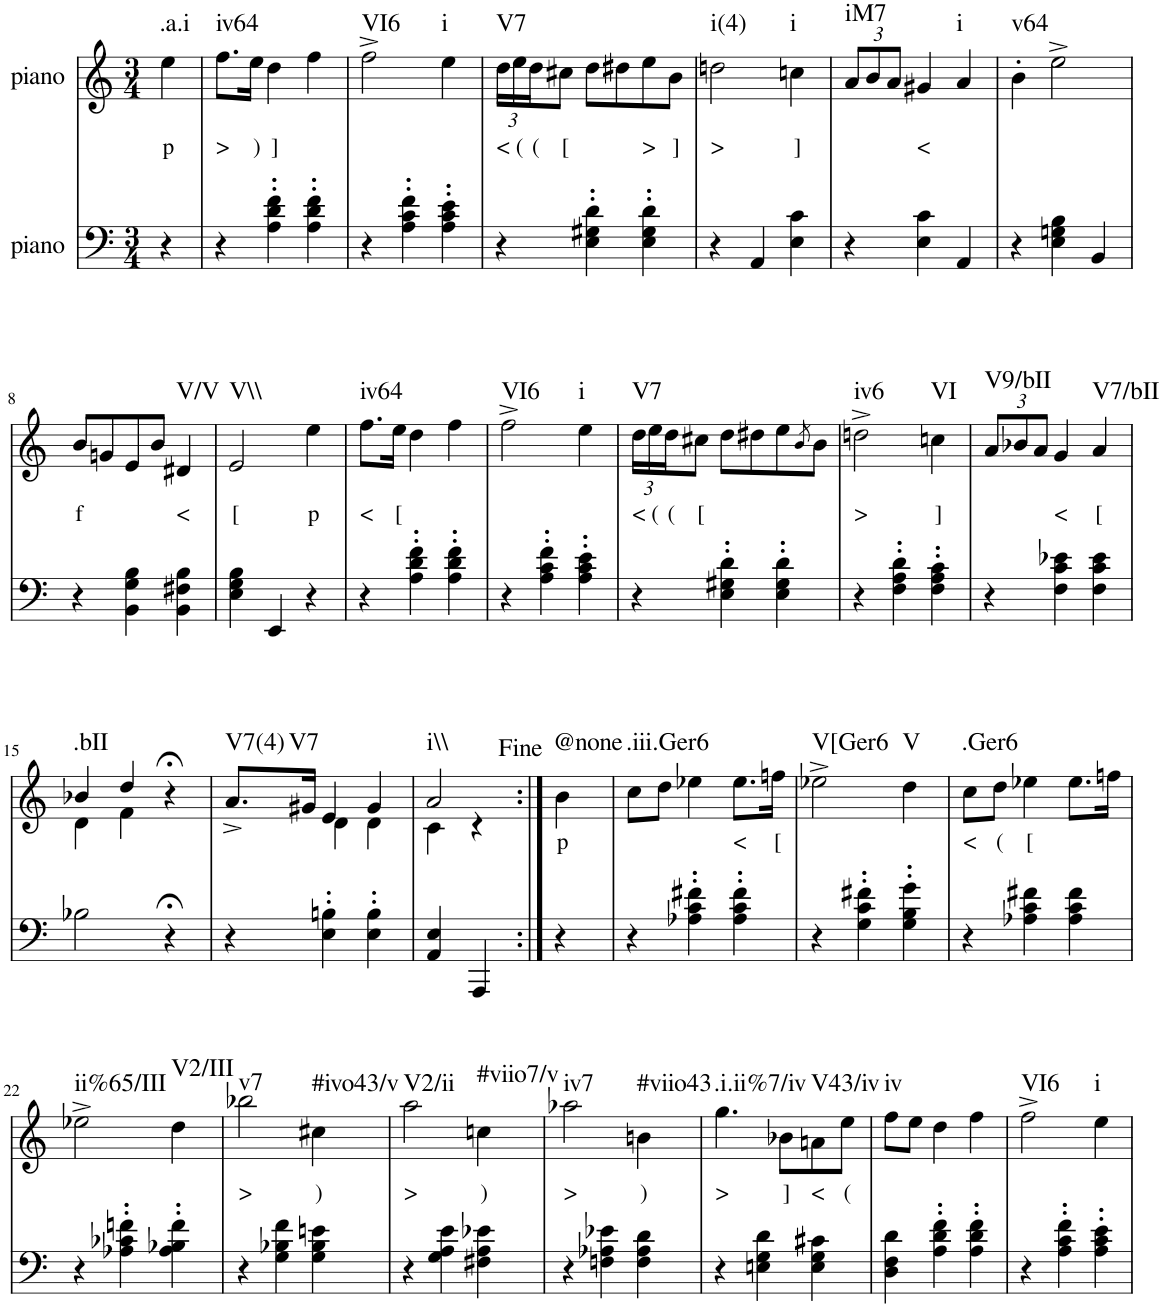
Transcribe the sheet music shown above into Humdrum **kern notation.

**kern	**kern	**text	**harte
*part2	*part1	*part1	*part1
*staff2	*staff1	*staff1	*
*I"piano	*I"piano	*	*
*I'Pno	*I'Pno	*	*
*clefF4	*clefG2	*	*
*k[]	*k[]	*	*
*M3/4	*M3/4	*	*
=1	=1	=1	=1
!	!	!LO:LY:b	!LO:H:kt=.a.i
4r	4ee\	p	N
=2	=2	=2	=2
!	!	!LO:LY:b	!LO:H:kt=iv64
4r	8.ff\L	>	N
!	!	!LO:LY:b	!
.	16ee\Jk	)	.
!	!	!LO:LY:b	!
4A\' 4d\' 4f\'	4dd\	]	.
4A\' 4d\' 4f\'	4ff\	.	.
=3	=3	=3	=3
!	!	!	!LO:H:kt=VI6
4r	2ff^\	.	N
4A\' 4c\' 4f\'	.	.	.
!	!	!	!LO:H:kt=i
4A\' 4c\' 4e\'	4ee\	.	N
=4	=4	=4	=4
*	*Xbrackettup	*	*
!	!	!LO:LY:b	!LO:H:kt=V7
4r	24dd\LL	<	N
!	!	!LO:LY:b	!
.	24ee\	(	.
!	!	!LO:LY:b	!
.	24dd\J	(	.
!	!	!LO:LY:b	!
.	8cc#X\J	[	.
4E\' 4G#X\' 4d\'	8dd\L	.	.
.	8dd#X\	.	.
!	!	!LO:LY:b	!
4E\' 4G#\' 4d\'	8ee\	>	.
!	!	!LO:LY:b	!
.	8b\J	]	.
=5	=5	=5	=5
!	!	!LO:LY:b	!LO:H:kt=i(4)
4r	2ddn\	>	N
4AA/	.	.	.
!	!	!LO:LY:b	!LO:H:kt=i
4E\ 4c\	4ccn\	]	N
=6	=6	=6	=6
!	!	!	!LO:H:kt=iM7
4r	12a/L	.	N
.	12b/	.	.
.	12a/J	.	.
!	!	!LO:LY:b	!
4E\ 4c\	4g#X/	<	.
!	!	!	!LO:H:kt=i
4AA/	4a/	.	N
=7	=7	=7	=7
!	!	!	!LO:H:kt=v64
4r	4b'\	.	N
4E\ 4Gn\ 4B\	2ee^\	.	.
4BB/	.	.	.
!!LO:LB:g=z
=8	=8	=8	=8
!	!	!LO:LY:b	!
4r	8b/L	f	.
.	8gn/	.	.
4BB\ 4G\ 4B\	8e/	.	.
.	8b/J	.	.
!	!	!LO:LY:b	!LO:H:kt=V/V
4BB\ 4F#X\ 4B\	4d#X/	<	N
=9	=9	=9	=9
!	!	!LO:LY:b	!LO:H:kt=V\\
4E\ 4G\ 4B\	2e/	[	N
4EE/	.	.	.
!	!	!LO:LY:b	!
4r	4ee\	p	.
=10	=10	=10	=10
!	!	!LO:LY:b	!LO:H:kt=iv64
4r	8.ff\L	<	N
!	!	!LO:LY:b	!
.	16ee\Jk	[	.
4A\' 4d\' 4f\'	4dd\	.	.
4A\' 4d\' 4f\'	4ff\	.	.
=11	=11	=11	=11
!	!	!	!LO:H:kt=VI6
4r	2ff^\	.	N
4A\' 4c\' 4f\'	.	.	.
!	!	!	!LO:H:kt=i
4A\' 4c\' 4e\'	4ee\	.	N
=12	=12	=12	=12
!	!	!LO:LY:b	!LO:H:kt=V7
4r	24dd\LL	<	N
!	!	!LO:LY:b	!
.	24ee\	(	.
!	!	!LO:LY:b	!
.	24dd\J	(	.
!	!	!LO:LY:b	!
.	8cc#X\J	[	.
4E\' 4G#X\' 4d\'	8dd\L	.	.
.	8dd#X\	.	.
4E\' 4G#\' 4d\'	8ee\	.	.
.	8qb/	.	.
.	8b\J	.	.
=13	=13	=13	=13
!	!	!LO:LY:b	!LO:H:kt=iv6
4r	2ddn^\	>	N
4F\' 4A\' 4d\'	.	.	.
!	!	!LO:LY:b	!LO:H:kt=VI
4F\' 4A\' 4c\'	4ccn\	]	N
=14	=14	=14	=14
!	!	!	!LO:H:kt=V9/bII
4r	12a/L	.	N
.	12b-X/	.	.
.	12a/J	.	.
!	!	!LO:LY:b	!
4F\ 4c\ 4e-X\	4g/	<	.
!	!	!LO:LY:b	!LO:H:kt=V7/bII
4F\ 4c\ 4e-\	4a/	[	N
!!LO:LB:g=z
=15	=15	=15	=15
*	*^	*	*
!	!	!	!	!LO:H:kt=.bII
2B-X\	4b-X/	4d\	.	N
.	4dd/	4f\	.	.
4r;<	4r;<	4ryy	.	.
=16	=16	=16	=16	=16
!	!	!	!	!LO:H:n=1:kt=V7(4)
!	!	!	!	!LO:H:n=2:kt=V7
4r	8.a^/L	4ryy	.	N N
.	16g#X/Jk	.	.	.
4E\' 4Bn\'	4e/	4d\	.	.
4E\' 4B\'	4g#/	4d\	.	.
=17	=17	=17	=17	=17
!	!	!	!	!LO:H:kt=i\\
4AA/ 4E/	2a/	4c\	.	N
4AAA/	.	4r	.	.
=18:|!	=18:|!	=18:|!	=18:|!	=18:|!
!	!	!	!LO:LY:b	!LO:H:kt=@none
*	*v	*v	*	*
4r	4b\	p	N
=19	=19	=19	=19
!	!	!	!LO:H:kt=.iii.Ger6
4r	8cc\L	.	N
.	8dd\J	.	.
4A-X\' 4c\' 4f#X\'	4ee-X\	.	.
!	!	!LO:LY:b	!
4A-\' 4c\' 4f#\'	8.ee-\L	<	.
!	!	!LO:LY:b	!
.	16ffn\Jk	[	.
=20	=20	=20	=20
!	!	!	!LO:H:kt=V[Ger6
4r	2ee-X^\	.	N
4G\' 4c\' 4f#X\'	.	.	.
!	!	!	!LO:H:kt=V
4G\' 4B\' 4g\'	4dd\	.	N
=21	=21	=21	=21
!	!	!LO:LY:b	!LO:H:kt=.Ger6
4r	8cc\L	<	N
!	!	!LO:LY:b	!
.	8dd\J	(	.
!	!	!LO:LY:b	!
4A-X\ 4c\ 4f#X\	4ee-X\	[	.
4A-\ 4c\ 4f#\	8.ee-\L	.	.
.	16ffn\Jk	.	.
!!LO:LB:g=z
=22	=22	=22	=22
!	!	!	!LO:H:kt=ii%65/III
4r	2ee-X^\	.	N
4A-X\' 4c-X\' 4fn\'	.	.	.
!	!	!	!LO:H:kt=V2/III
4A-\' 4B-X\' 4f\'	4dd\	.	N
=23	=23	=23	=23
!	!	!LO:LY:b	!LO:H:kt=v7
4r	2bb-X\	>	N
4G\ 4B-X\ 4f\	.	.	.
!	!	!LO:LY:b	!LO:H:kt=#ivo43/v
4G\ 4B-\ 4en\	4cc#X\	)	N
=24	=24	=24	=24
!	!	!LO:LY:b	!LO:H:kt=V2/ii
4r	2aa\	>	N
4G\ 4A\ 4e\	.	.	.
!	!	!LO:LY:b	!LO:H:kt=#viio7/v
4F#X\ 4A\ 4e-X\	4ccn\	)	N
=25	=25	=25	=25
!	!	!LO:LY:b	!LO:H:kt=iv7
4r	2aa-X\	>	N
4Fn\ 4A-X\ 4e-X\	.	.	.
!	!	!LO:LY:b	!LO:H:kt=#viio43
4F\ 4A-\ 4d\	4bn\	)	N
=26	=26	=26	=26
!	!	!LO:LY:b	!LO:H:kt=.i.ii%7/iv
4r	4.gg\	>	N
4En\ 4G\ 4d\	.	.	.
!	!	!LO:LY:b	!
.	8b-X\L	]	.
!	!	!LO:LY:b	!LO:H:kt=V43/iv
4E\ 4G\ 4c#X\	8an\	<	N
!	!	!LO:LY:b	!
.	8ee\J	(	.
=27	=27	=27	=27
!	!	!	!LO:H:kt=iv
4D\ 4F\ 4d\	8ff\L	.	N
.	8ee\J	.	.
4A\' 4d\' 4f\'	4dd\	.	.
4A\' 4d\' 4f\'	4ff\	.	.
=28	=28	=28	=28
!	!	!	!LO:H:kt=VI6
4r	2ff^\	.	N
4A\' 4c\' 4f\'	.	.	.
!	!	!	!LO:H:kt=i
4A\' 4c\' 4e\'	4ee\	.	N
=	=	=	=
*-	*-	*-	*-
